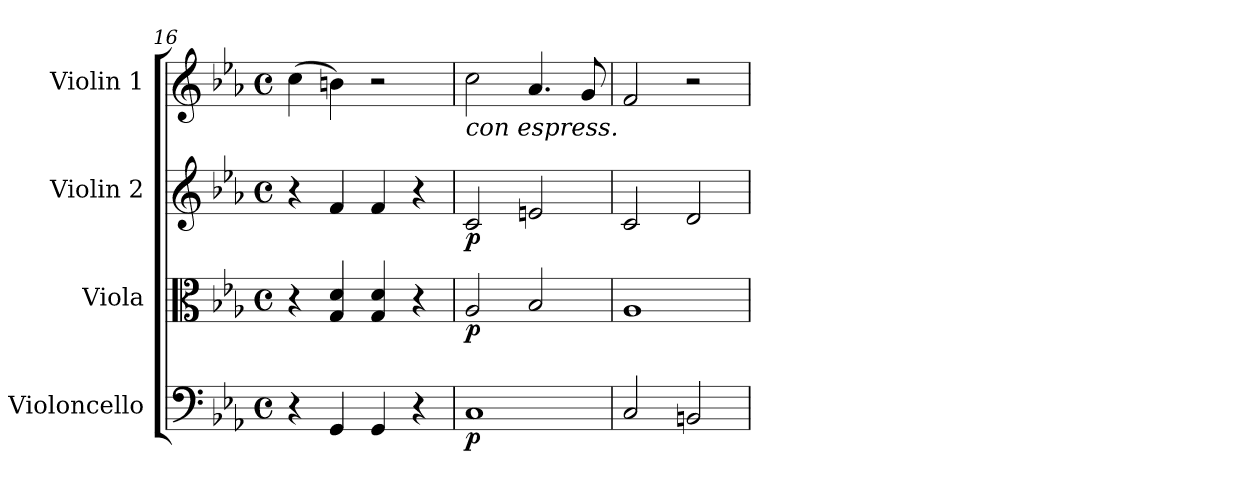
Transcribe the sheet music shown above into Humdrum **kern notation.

**kern	**dynam	**kern	**dynam	**kern	**dynam	**kern
*part4	*part4	*part3	*part3	*part2	*part2	*part1
*staff4	*staff4	*staff3	*staff3	*staff2	*staff2	*staff1
*I"Violoncello	*	*I"Viola	*	*I"Violin 2	*	*I"Violin 1
*I'Vc	*	*I'Vla	*	*I'Vln	*	*I'Vln
*clefF4	*	*clefC3	*	*clefG2	*	*clefG2
*k[b-e-a-]	*	*k[b-e-a-]	*	*k[b-e-a-]	*	*k[b-e-a-]
*M4/4	*	*M4/4	*	*M4/4	*	*M4/4
*met(c)	*	*met(c)	*	*met(c)	*	*met(c)
=16	=16	=16	=16	=16	=16	=16
4r	.	4r	.	4r	.	(4cc\
4GG/	.	4G/ 4d/	.	4f/	.	4bn\)
4GG/	.	4G/ 4d/	.	4f/	.	2r
4r	.	4r	.	4r	.	.
=17	=17	=17	=17	=17	=17	=17
!	!	!	!	!	!	!LO:TX:b:i:t=con espress.
!	!LO:DY:b	!	!LO:DY:b	!	!LO:DY:b	!
1C	p	2A-/	p	2c/	p	2cc\
.	.	2B-/	.	2en/	.	4.a-/
.	.	.	.	.	.	8g/
=18	=18	=18	=18	=18	=18	=18
2C/	.	1A-	.	2c/	.	2f/
2BBn/	.	.	.	2d/	.	2r
=	=	=	=	=	=	=
*-	*-	*-	*-	*-	*-	*-
